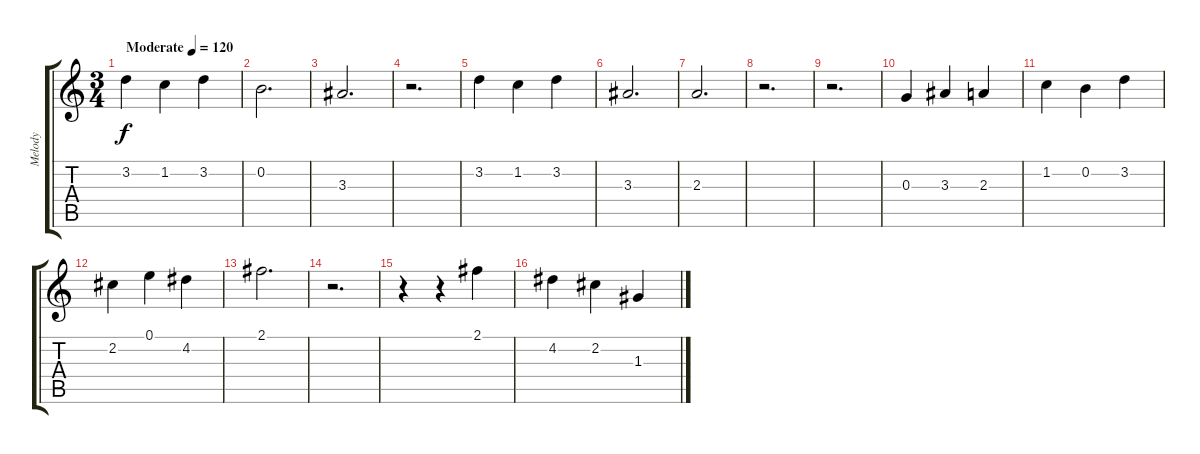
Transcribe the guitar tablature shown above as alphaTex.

\track ("Melody" "Melody") {instrument electricguitarclean}
\staff {score tabs}
\tuning (E4 B3 G3 D3 A2 E2) {hide}
\ts (3 4)
\tempo (120 "Moderate")
\clef g2
\ks c
3.2.4{dy f instrument electricguitarclean} 1.2.4 3.2.4 |
0.2.2{d} |
3.3.2{d} |
r.2{d} |
3.2.4 1.2.4 3.2.4 |
3.3.2{d} |
2.3.2{d} |
r.2{d} |
r.2{d} |
0.3.4 3.3.4 2.3.4 |
1.2.4 0.2.4 3.2.4 |
2.2.4 0.1.4 4.2.4 |
2.1.2{d} |
r.2{d} |
r.4 r.4 2.1.4 |
4.2.4 2.2.4 1.3.4
